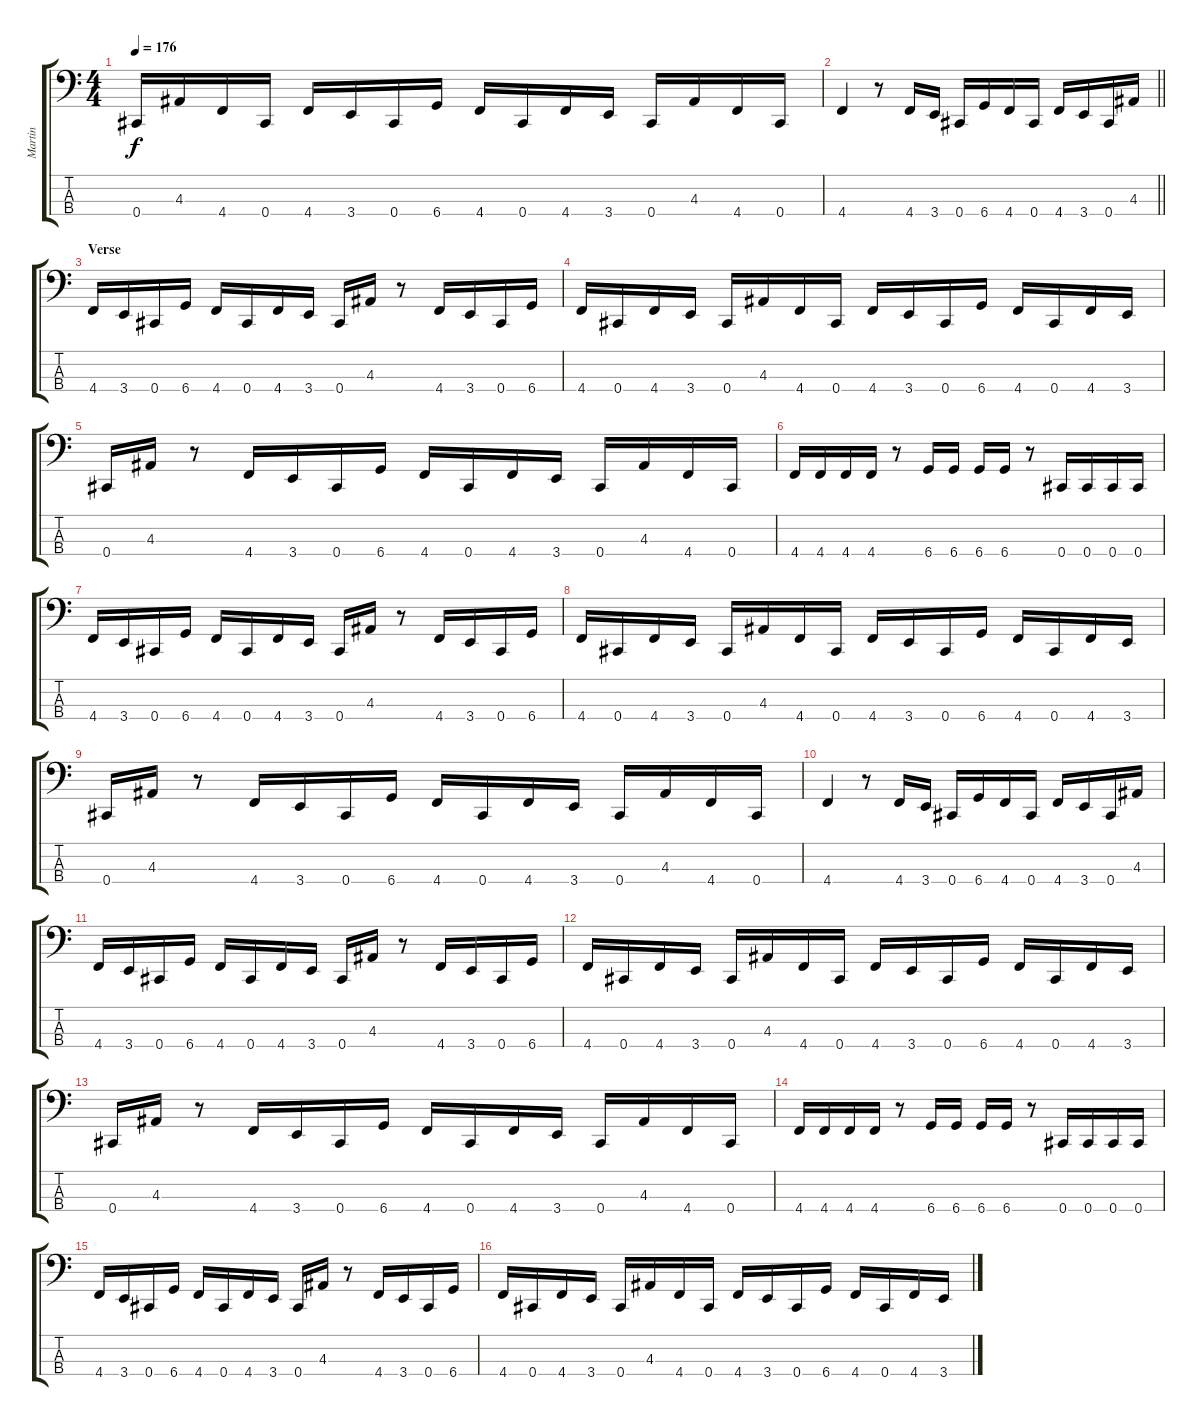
\track ("Martin" "Martin") {instrument electricbassfinger}
\staff {score tabs}
\tuning (E2 B1 Gb1 Db1) {hide}
\ts (4 4)
\tempo 176
\clef f4
\ks c
0.4.16{dy f} 4.3.16 4.4.16 0.4.16 4.4.16 3.4.16 0.4.16 6.4.16 4.4.16 0.4.16 4.4.16 3.4.16 0.4.16 4.3.16 4.4.16 0.4.16 |
\barLineRight lightlight
4.4.4 r.8 4.4.16 3.4.16 0.4.16 6.4.16 4.4.16 0.4.16 4.4.16 3.4.16 0.4.16 4.3.16 |
\section ("" "Verse")
4.4.16 3.4.16 0.4.16 6.4.16 4.4.16 0.4.16 4.4.16 3.4.16 0.4.16 4.3.16 r.8 4.4.16 3.4.16 0.4.16 6.4.16 |
4.4.16 0.4.16 4.4.16 3.4.16 0.4.16 4.3.16 4.4.16 0.4.16 4.4.16 3.4.16 0.4.16 6.4.16 4.4.16 0.4.16 4.4.16 3.4.16 |
0.4.16 4.3.16 r.8 4.4.16 3.4.16 0.4.16 6.4.16 4.4.16 0.4.16 4.4.16 3.4.16 0.4.16 4.3.16 4.4.16 0.4.16 |
4.4.16 4.4.16 4.4.16 4.4.16 r.8 6.4.16 6.4.16 6.4.16 6.4.16 r.8 0.4.16 0.4.16 0.4.16 0.4.16 |
4.4.16 3.4.16 0.4.16 6.4.16 4.4.16 0.4.16 4.4.16 3.4.16 0.4.16 4.3.16 r.8 4.4.16 3.4.16 0.4.16 6.4.16 |
4.4.16 0.4.16 4.4.16 3.4.16 0.4.16 4.3.16 4.4.16 0.4.16 4.4.16 3.4.16 0.4.16 6.4.16 4.4.16 0.4.16 4.4.16 3.4.16 |
0.4.16 4.3.16 r.8 4.4.16 3.4.16 0.4.16 6.4.16 4.4.16 0.4.16 4.4.16 3.4.16 0.4.16 4.3.16 4.4.16 0.4.16 |
4.4.4 r.8 4.4.16 3.4.16 0.4.16 6.4.16 4.4.16 0.4.16 4.4.16 3.4.16 0.4.16 4.3.16 |
4.4.16 3.4.16 0.4.16 6.4.16 4.4.16 0.4.16 4.4.16 3.4.16 0.4.16 4.3.16 r.8 4.4.16 3.4.16 0.4.16 6.4.16 |
4.4.16 0.4.16 4.4.16 3.4.16 0.4.16 4.3.16 4.4.16 0.4.16 4.4.16 3.4.16 0.4.16 6.4.16 4.4.16 0.4.16 4.4.16 3.4.16 |
0.4.16 4.3.16 r.8 4.4.16 3.4.16 0.4.16 6.4.16 4.4.16 0.4.16 4.4.16 3.4.16 0.4.16 4.3.16 4.4.16 0.4.16 |
4.4.16 4.4.16 4.4.16 4.4.16 r.8 6.4.16 6.4.16 6.4.16 6.4.16 r.8 0.4.16 0.4.16 0.4.16 0.4.16 |
4.4.16 3.4.16 0.4.16 6.4.16 4.4.16 0.4.16 4.4.16 3.4.16 0.4.16 4.3.16 r.8 4.4.16 3.4.16 0.4.16 6.4.16 |
4.4.16 0.4.16 4.4.16 3.4.16 0.4.16 4.3.16 4.4.16 0.4.16 4.4.16 3.4.16 0.4.16 6.4.16 4.4.16 0.4.16 4.4.16 3.4.16
